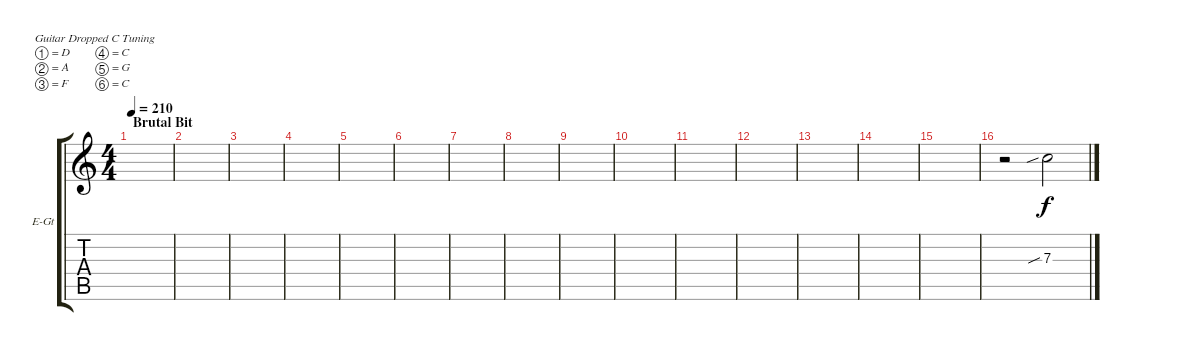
\defaultSystemsLayout 4
\bracketExtendMode groupsimilarinstruments
\firstSystemTrackNameOrientation horizontal
\otherSystemsTrackNameOrientation horizontal
\track ("Third Guitar" "E-Gt") {instrument distortionguitar}
\staff {score tabs}
\tuning (D4 A3 F3 C3 G2 C2)
\ts (4 4)
\section ("" "Brutal Bit")
\tempo 210
\clef g2
\scale
0.333333
\ks c
|
\scale
0.333333 |
\scale
0.333333 |
\scale
0.333333 |
\scale
0.333333 |
\scale
0.333333 |
\scale
0.333333 |
\scale
0.333333 |
\scale
0.333333 |
\scale
0.333333 |
\scale
0.333333 |
\scale
0.333333 |
\scale
0.333333 |
\scale
0.333333 |
\scale
0.333333 |
\scale
0.333333 r.2 7.3{sib}.2
